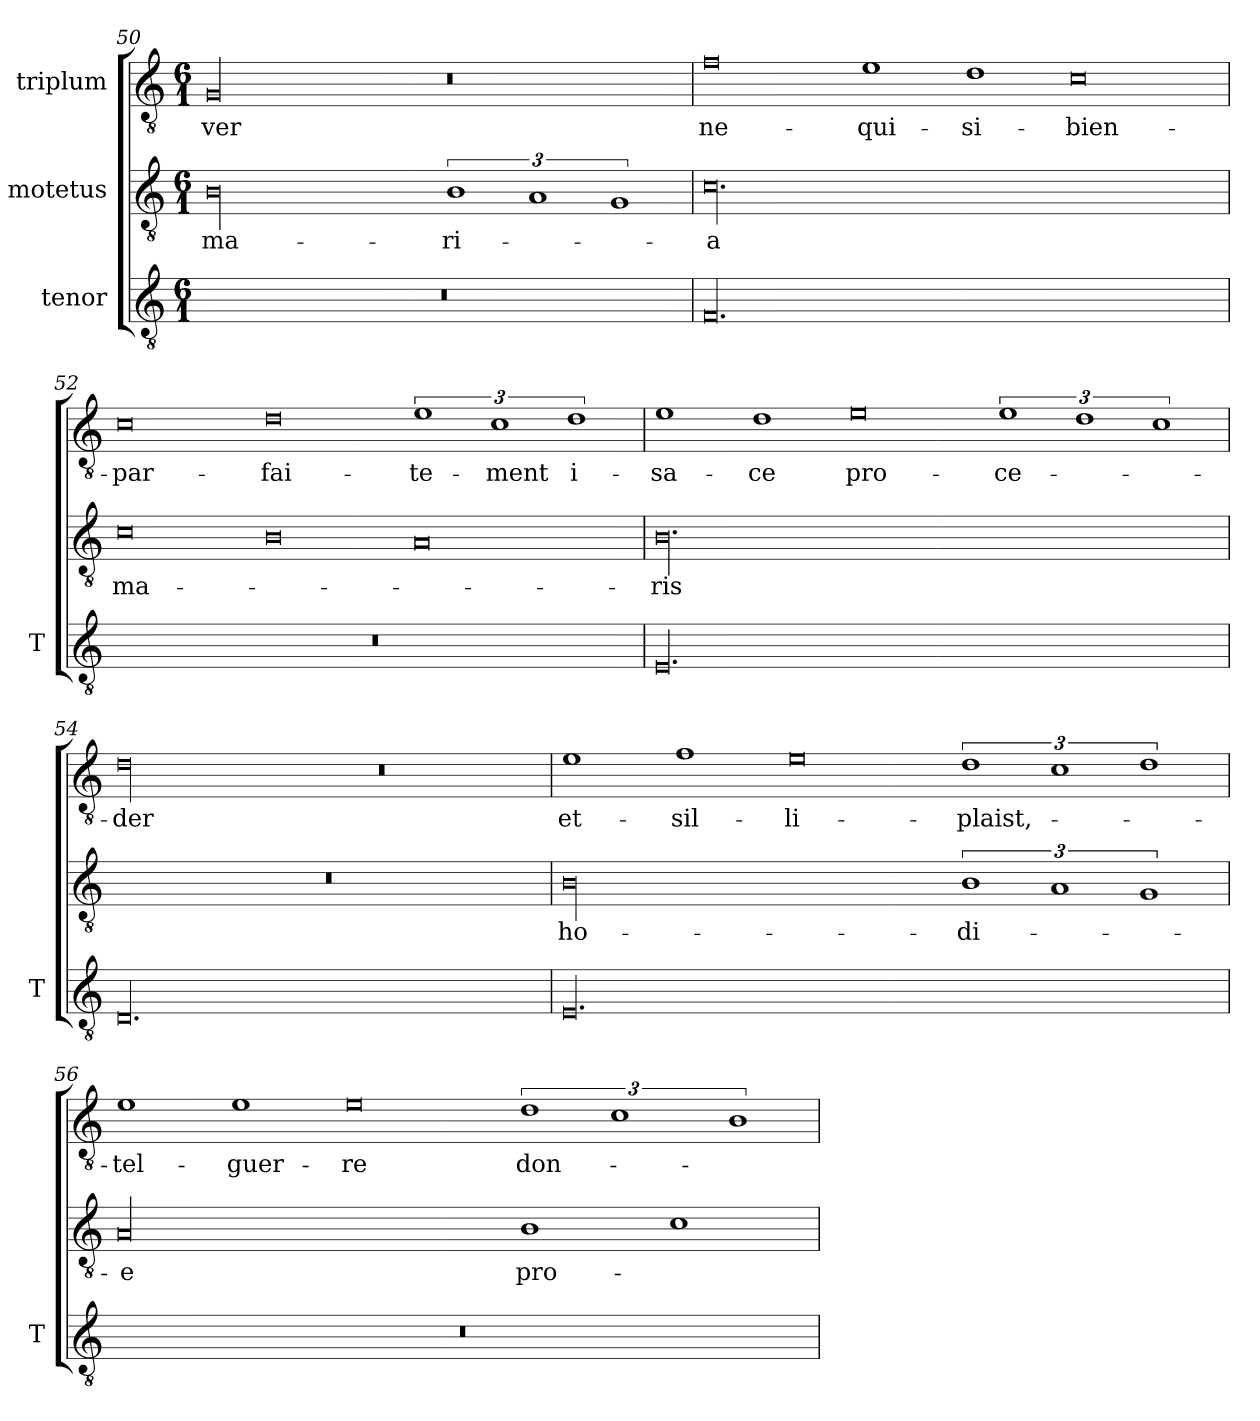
**kern	**kern	**text	**kern	**text
*part3	*part2	*part2	*part1	*part1
*staff3	*staff2	*staff2	*staff1	*staff1
*I"tenor	*I"motetus	*	*I"triplum	*
*I'T	*	*	*	*
*clefGv2	*clefGv2	*	*clefGv2	*
*k[]	*k[]	*	*k[]	*
*C:	*C:	*	*C:	*
*M6/1	*M6/1	*	*M6/1	*
=50	=50	=50	=50	=50
00.r	00B\	ma-	00G/	-ver
.	3%2B\	-ri-	0r	.
.	3%2A/	.	.	.
.	3%2G/	.	.	.
!!LO:PB:g=z
=51	=51	=51	=51	=51
00.F/	00.c\	-a	0f\	ne-
.	.	.	1e\	qui-
.	.	.	1d\	si-
.	.	.	0c\	bien-
=52	=52	=52	=52	=52
00.r	0c\	ma-	0c\	par-
.	0B\	.	0d\	-fai-
.	0A/	.	3%2e\	-te-
.	.	.	3%2c\	-ment
.	.	.	3%2d\	i-
=53	=53	=53	=53	=53
00.E/	00.B\	-ris	1e\	sa-
.	.	.	1d\	-ce
.	.	.	0e\	pro-
.	.	.	3%2e\	-ce-
.	.	.	3%2d\	.
.	.	.	3%2c\	.
=54	=54	=54	=54	=54
00.D/	00.r	.	00d\	-der
.	.	.	0r	.
=55	=55	=55	=55	=55
00.E/	00B\	ho-	1e\	et-
.	.	.	1f\	sil-
.	.	.	0e\	li-
.	3%2B\	-di-	3%2d\	plaist,-
.	3%2A/	.	3%2c\	.
.	3%2G/	.	3%2d\	.
=56	=56	=56	=56	=56
00.r	00A/	-e	1e\	tel-
.	.	.	1e\	guer-
.	.	.	0e\	-re
.	1B\	pro-	3%2d\	don-
.	.	.	3%2c\	.
.	1c\	.	.	.
.	.	.	3%2B\	.
=	=	=	=	=
*-	*-	*-	*-	*-
